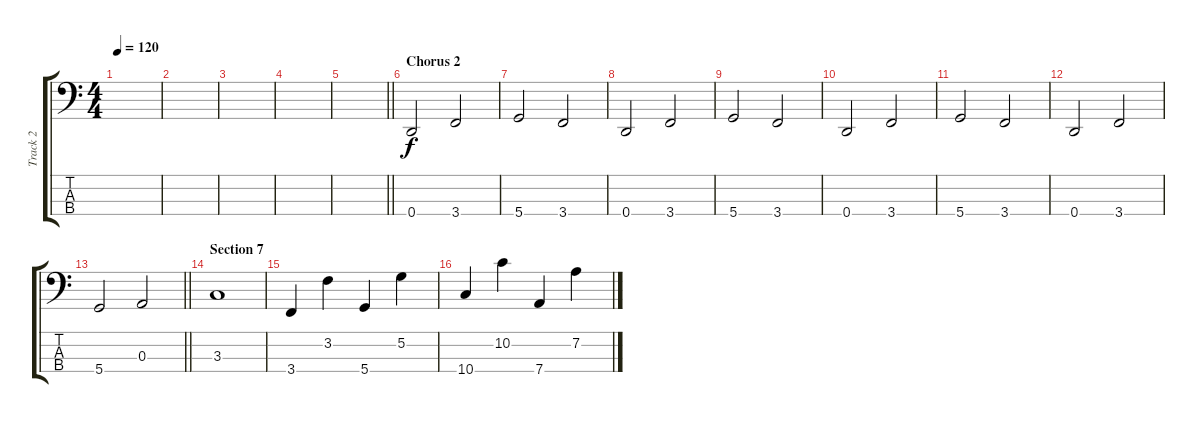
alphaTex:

\track ("Track 2" "Track 2") {instrument electricbassfinger}
\staff {score tabs}
\tuning (G2 D2 A1 D1) {hide}
\ts (4 4)
\tempo 120
\clef f4
\ks c
|
|
|
|
\barLineRight lightlight
|
\section ("" "Chorus 2")
0.4.2 3.4.2 |
5.4.2 3.4.2 |
0.4.2 3.4.2 |
5.4.2 3.4.2 |
0.4.2 3.4.2 |
5.4.2 3.4.2 |
0.4.2 3.4.2 |
\barLineRight lightlight
5.4.2 0.3.2 |
\section ("" "Section 7")
3.3.1 |
3.4.4{volume 8} 3.2.4 5.4.4 5.2.4 |
10.4.4 10.2.4 7.4.4 7.2.4
